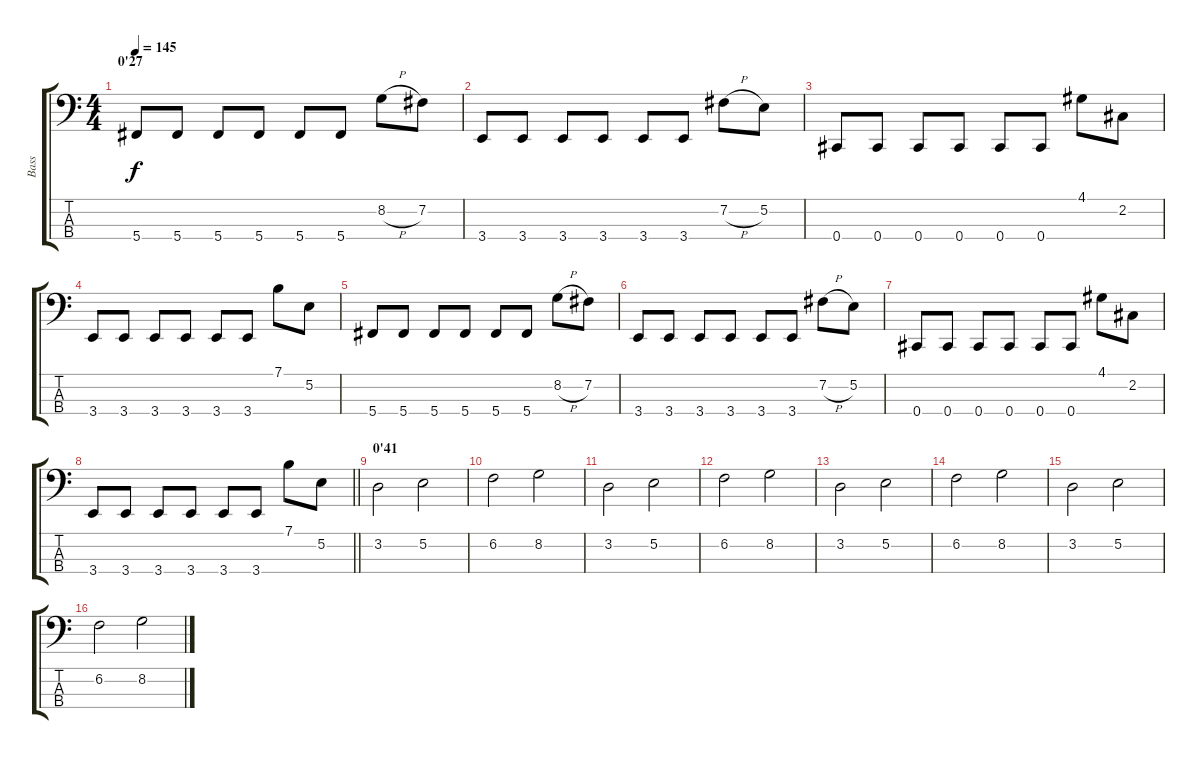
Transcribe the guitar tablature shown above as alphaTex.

\track ("Bass" "Bass") {instrument electricbassfinger}
\staff {score tabs}
\tuning (E2 B1 Gb1 Db1) {hide}
\ts (4 4)
\section ("" "0'27")
\tempo 145
\clef f4
\ks c
5.4.8{dy f} 5.4.8 5.4.8 5.4.8 5.4.8 5.4.8 8.2{h}.8 7.2.8 |
3.4.8 3.4.8 3.4.8 3.4.8 3.4.8 3.4.8 7.2{h}.8 5.2.8 |
0.4.8 0.4.8 0.4.8 0.4.8 0.4.8 0.4.8 4.1.8 2.2.8 |
3.4.8 3.4.8 3.4.8 3.4.8 3.4.8 3.4.8 7.1.8 5.2.8 |
5.4.8 5.4.8 5.4.8 5.4.8 5.4.8 5.4.8 8.2{h}.8 7.2.8 |
3.4.8 3.4.8 3.4.8 3.4.8 3.4.8 3.4.8 7.2{h}.8 5.2.8 |
0.4.8 0.4.8 0.4.8 0.4.8 0.4.8 0.4.8 4.1.8 2.2.8 |
\barLineRight lightlight
3.4.8 3.4.8 3.4.8 3.4.8 3.4.8 3.4.8 7.1.8 5.2.8 |
\section ("" "0'41")
3.2.2 5.2.2 |
6.2.2 8.2.2 |
3.2.2 5.2.2 |
6.2.2 8.2.2 |
3.2.2 5.2.2 |
6.2.2 8.2.2 |
3.2.2 5.2.2 |
6.2.2 8.2.2
